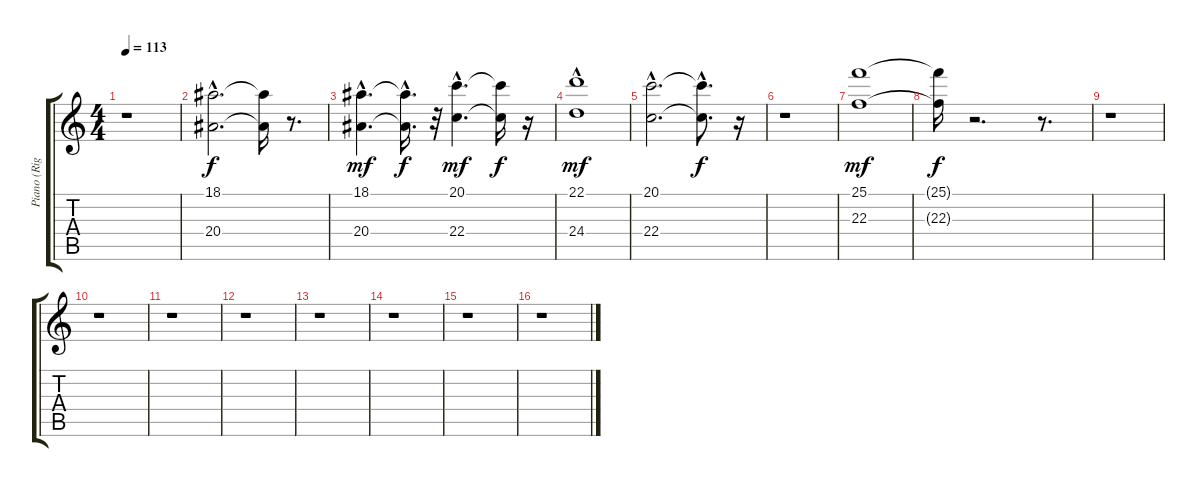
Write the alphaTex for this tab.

\track ("Piano (Right)" "Piano (Rig") {instrument brightacousticpiano}
\staff {score tabs}
\tuning (E4 B3 G3 D3 A2 E2) {hide}
\ts (4 4)
\tempo 113
\clef g2
\ks c
r.1{dy mf} |
(18.1{hac} 20.4{hac}).2{d dy f} (18.1{t} 20.4{t}).16 r.8{d} |
(18.1{hac} 20.4{hac}).4{d dy mf} (18.1{hac t} 20.4{hac t}).16{d dy f} r.32 (20.1{hac} 22.4{hac}).4{d dy mf} (20.1{t} 22.4{t}).16{dy f} r.16 |
(22.1 24.4{hac}).1{dy mf} |
(20.1{hac} 22.4{hac}).2{d} (20.1{hac t} 22.4{hac t}).8{d dy f} r.16 |
r.1 |
(25.1 22.3).1{dy mf} |
(25.1{t} 22.3{t}).16{dy f} r.2{d} r.8{d} |
r.1 |
r.1 |
r.1 |
r.1 |
r.1 |
r.1 |
r.1 |
r.1
